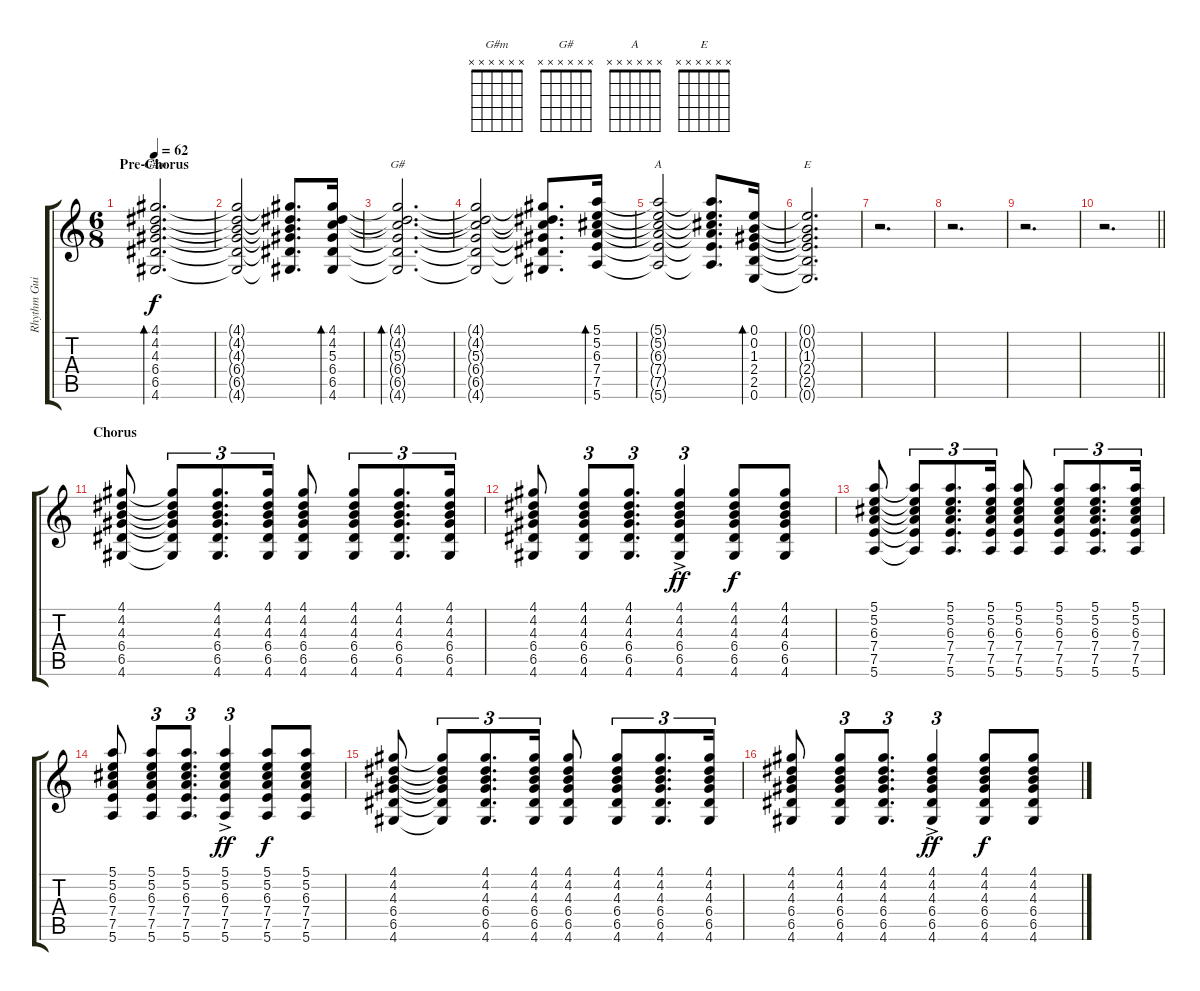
\track ("Rhythm Guitar" "Rhythm Gui") {instrument acousticguitarsteel}
\staff {score tabs}
\tuning (E4 B3 G3 D3 A2 E2) {hide}
\chord ("G#m" x x x x x x)
\chord ("G#" x x x x x x)
\chord ("A" x x x x x x)
\chord ("E" x x x x x x)
\ts (6 8)
\section ("" "Pre-Chorus")
\tempo 62
\clef g2
\ks c
(4.1{t} 4.2{t} 4.3{t} 6.4{t} 6.5{t} 4.6{t}).2{d bd 240 ch "G#m" dy f} |
(4.1{t} 4.2{t} 4.3{t} 6.4{t} 6.5{t} 4.6{t}).2 (4.1{t} 4.2{t} 4.3{t} 6.4{t} 6.5{t} 4.6{t}).8{d} (4.1 4.2 5.3 6.4 6.5 4.6).16{bd 480} |
(4.1{t} 4.2{t} 5.3{t} 6.4{t} 6.5{t} 4.6{t}).2{d bd 240 ch "G#"} |
(4.1{t} 4.2{t} 5.3{t} 6.4{t} 6.5{t} 4.6{t}).2 (4.1{t} 4.2{t} 5.3{t} 6.4{t} 6.5{t} 4.6{t}).8{d} (5.1 5.2 6.3 7.4 7.5 5.6).16{bd 480} |
(5.1{t} 5.2{t} 6.3{t} 7.4{t} 7.5{t} 5.6{t}).2{ch "A"} (5.1{t} 5.2{t} 6.3{t} 7.4{t} 7.5{t} 5.6{t}).8{d} (0.1 0.2 1.3 2.4 2.5 0.6).16{bd 480} |
(0.1{t} 0.2{t} 1.3{t} 2.4{t} 2.5{t} 0.6{t}).2{d ch "E"} |
r.2{d} |
r.2{d} |
r.2{d} |
\barLineRight lightlight
r.2{d} |
\section ("" "Chorus")
(4.1 4.2 4.3 6.4 6.5 4.6).8 (4.1{t} 4.2{t} 4.3{t} 6.4{t} 6.5{t} 4.6{t}).8{tu (3 2)} (4.1 4.2 4.3 6.4 6.5 4.6).8{d tu (3 2)} (4.1 4.2 4.3 6.4 6.5 4.6).16{tu (3 2)} (4.1 4.2 4.3 6.4 6.5 4.6).8 (4.1 4.2 4.3 6.4 6.5 4.6).8{tu (3 2)} (4.1 4.2 4.3 6.4 6.5 4.6).8{d tu (3 2)} (4.1 4.2 4.3 6.4 6.5 4.6).16{tu (3 2)} |
(4.1 4.2 4.3 6.4 6.5 4.6).8 (4.1 4.2 4.3 6.4 6.5 4.6).8{tu (3 2)} (4.1 4.2 4.3 6.4 6.5 4.6).8{d tu (3 2)} (4.1{ac} 4.2{ac} 4.3{ac} 6.4{ac} 6.5{ac} 4.6{ac}).4{tu (3 2) dy ff} (4.1 4.2 4.3 6.4 6.5 4.6).8{dy f} (4.1 4.2 4.3 6.4 6.5 4.6).8 |
(5.1 5.2 6.3 7.4 7.5 5.6).8 (5.1{t} 5.2{t} 6.3{t} 7.4{t} 7.5{t} 5.6{t}).8{tu (3 2)} (5.1 5.2 6.3 7.4 7.5 5.6).8{d tu (3 2)} (5.1 5.2 6.3 7.4 7.5 5.6).16{tu (3 2)} (5.1 5.2 6.3 7.4 7.5 5.6).8 (5.1 5.2 6.3 7.4 7.5 5.6).8{tu (3 2)} (5.1 5.2 6.3 7.4 7.5 5.6).8{d tu (3 2)} (5.1 5.2 6.3 7.4 7.5 5.6).16{tu (3 2)} |
(5.1 5.2 6.3 7.4 7.5 5.6).8 (5.1 5.2 6.3 7.4 7.5 5.6).8{tu (3 2)} (5.1 5.2 6.3 7.4 7.5 5.6).8{d tu (3 2)} (5.1{ac} 5.2{ac} 6.3{ac} 7.4{ac} 7.5{ac} 5.6{ac}).4{tu (3 2) dy ff} (5.1 5.2 6.3 7.4 7.5 5.6).8{dy f} (5.1 5.2 6.3 7.4 7.5 5.6).8 |
(4.1 4.2 4.3 6.4 6.5 4.6).8 (4.1{t} 4.2{t} 4.3{t} 6.4{t} 6.5{t} 4.6{t}).8{tu (3 2)} (4.1 4.2 4.3 6.4 6.5 4.6).8{d tu (3 2)} (4.1 4.2 4.3 6.4 6.5 4.6).16{tu (3 2)} (4.1 4.2 4.3 6.4 6.5 4.6).8 (4.1 4.2 4.3 6.4 6.5 4.6).8{tu (3 2)} (4.1 4.2 4.3 6.4 6.5 4.6).8{d tu (3 2)} (4.1 4.2 4.3 6.4 6.5 4.6).16{tu (3 2)} |
(4.1 4.2 4.3 6.4 6.5 4.6).8 (4.1 4.2 4.3 6.4 6.5 4.6).8{tu (3 2)} (4.1 4.2 4.3 6.4 6.5 4.6).8{d tu (3 2)} (4.1{ac} 4.2{ac} 4.3{ac} 6.4{ac} 6.5{ac} 4.6{ac}).4{tu (3 2) dy ff} (4.1 4.2 4.3 6.4 6.5 4.6).8{dy f} (4.1 4.2 4.3 6.4 6.5 4.6).8
